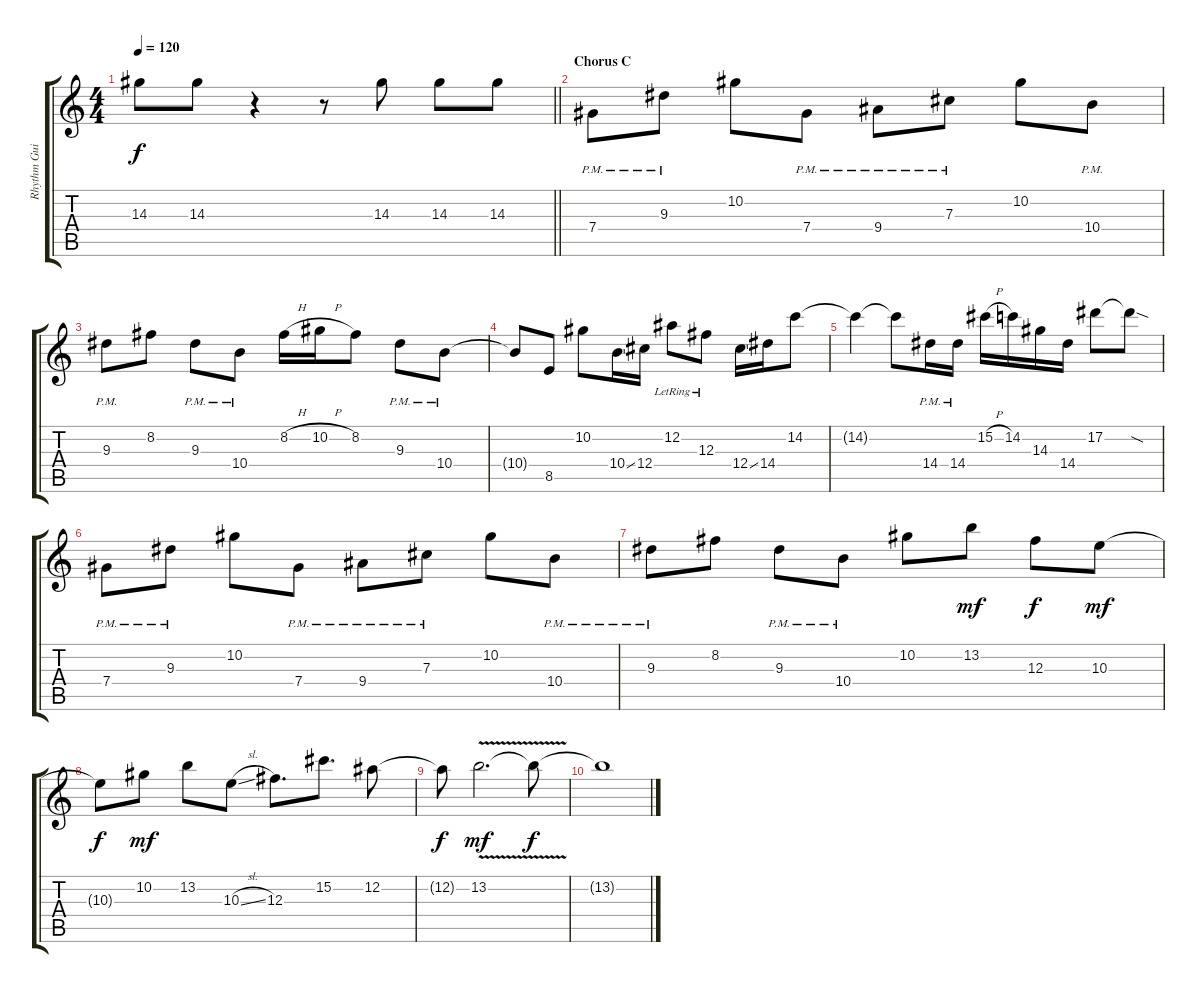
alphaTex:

\track ("Rhythm Guitar II" "Rhythm Gui") {instrument overdrivenguitar}
\staff {score tabs}
\tuning (Eb4 Bb3 Gb3 Db3 Ab2 Eb2) {hide}
\ts (4 4)
\tempo 120
\clef g2
\barLineRight lightlight
\ks c
14.3.8{dy f} 14.3.8 r.4 r.8 14.3.8 14.3.8 14.3.8 |
\section ("" "Chorus C")
7.4{pm}.8 9.3{pm}.8 10.2.8 7.4{pm}.8 9.4{pm}.8 7.3{pm}.8 10.2.8 10.4{pm}.8 |
9.3{pm}.8 8.2.8 9.3{pm}.8 10.4{pm}.8 8.2{h}.16 10.2{h}.16 8.2.8 9.3{pm}.8 10.4{pm}.8 |
10.4{t}.8 8.5.8 10.2.8 10.4{ss}.16 12.4.16 12.2{lr}.8 12.3{lr}.8 12.4{ss}.16 14.4.16 14.2.8 |
14.2{t}.4 14.2{t}.8 14.4{pm}.16 14.4{pm}.16 15.2{h}.16 14.2.16 14.3.16 14.4.16 17.2.8 17.2{sod t}.8 |
7.4{pm}.8 9.3{pm}.8 10.2.8 7.4{pm}.8 9.4{pm}.8 7.3{pm}.8 10.2.8 10.4{pm}.8 |
9.3{pm}.8 8.2.8 9.3{pm}.8 10.4{pm}.8 10.2.8 13.2.8{dy mf} 12.3.8{dy f} 10.3.8{dy mf} |
10.3{t}.8{dy f} 10.2.8{dy mf} 13.2.8 10.3{sl}.8 12.3.8{d} 15.2.8{d} 12.2.8 |
12.2{t}.8{dy f} 13.2{v}.2{d dy mf} 13.2{t}.8{dy f} |
13.2{t}.1
